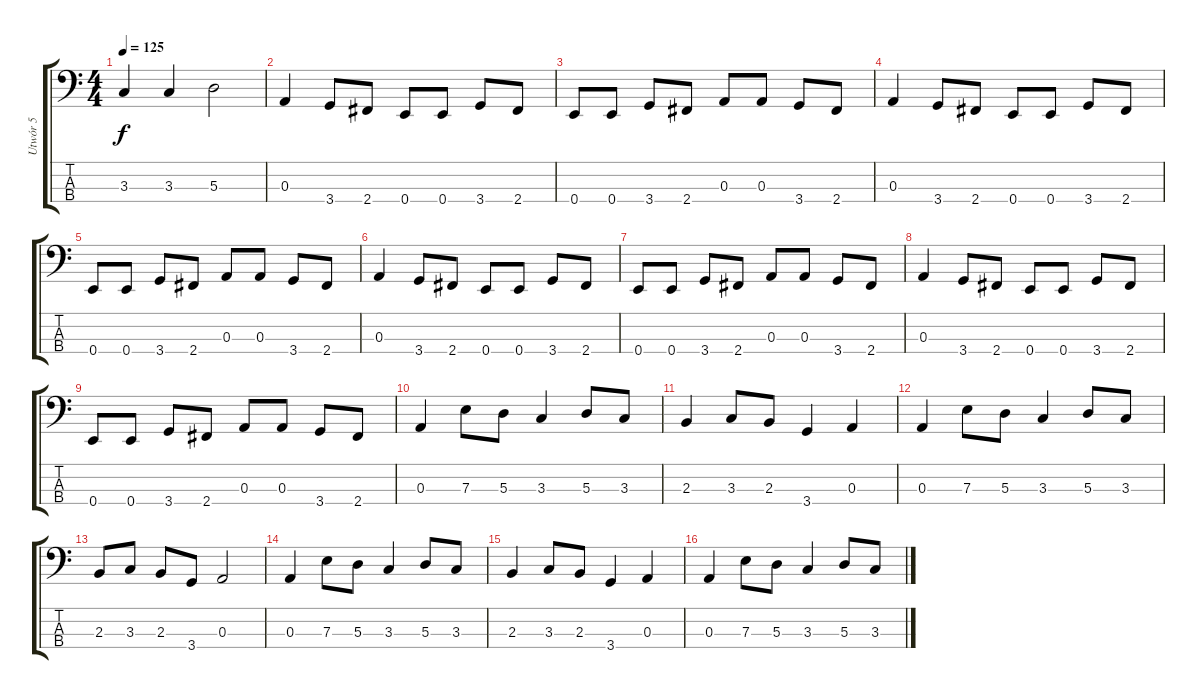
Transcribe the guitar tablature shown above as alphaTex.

\track ("Utwór 5" "Utwór 5") {instrument electricbassfinger}
\staff {score tabs}
\tuning (G2 D2 A1 E1) {hide}
\ts (4 4)
\tempo 125
\clef f4
\ks c
3.3.4{dy f} 3.3.4 5.3.2 |
0.3.4 3.4.8 2.4.8 0.4.8 0.4.8 3.4.8 2.4.8 |
0.4.8 0.4.8 3.4.8 2.4.8 0.3.8 0.3.8 3.4.8 2.4.8 |
0.3.4 3.4.8 2.4.8 0.4.8 0.4.8 3.4.8 2.4.8 |
0.4.8 0.4.8 3.4.8 2.4.8 0.3.8 0.3.8 3.4.8 2.4.8 |
0.3.4 3.4.8 2.4.8 0.4.8 0.4.8 3.4.8 2.4.8 |
0.4.8 0.4.8 3.4.8 2.4.8 0.3.8 0.3.8 3.4.8 2.4.8 |
0.3.4 3.4.8 2.4.8 0.4.8 0.4.8 3.4.8 2.4.8 |
0.4.8 0.4.8 3.4.8 2.4.8 0.3.8 0.3.8 3.4.8 2.4.8 |
0.3.4 7.3.8 5.3.8 3.3.4 5.3.8 3.3.8 |
2.3.4 3.3.8 2.3.8 3.4.4 0.3.4 |
0.3.4 7.3.8 5.3.8 3.3.4 5.3.8 3.3.8 |
2.3.8 3.3.8 2.3.8 3.4.8 0.3.2 |
0.3.4 7.3.8 5.3.8 3.3.4 5.3.8 3.3.8 |
2.3.4 3.3.8 2.3.8 3.4.4 0.3.4 |
0.3.4 7.3.8 5.3.8 3.3.4 5.3.8 3.3.8
